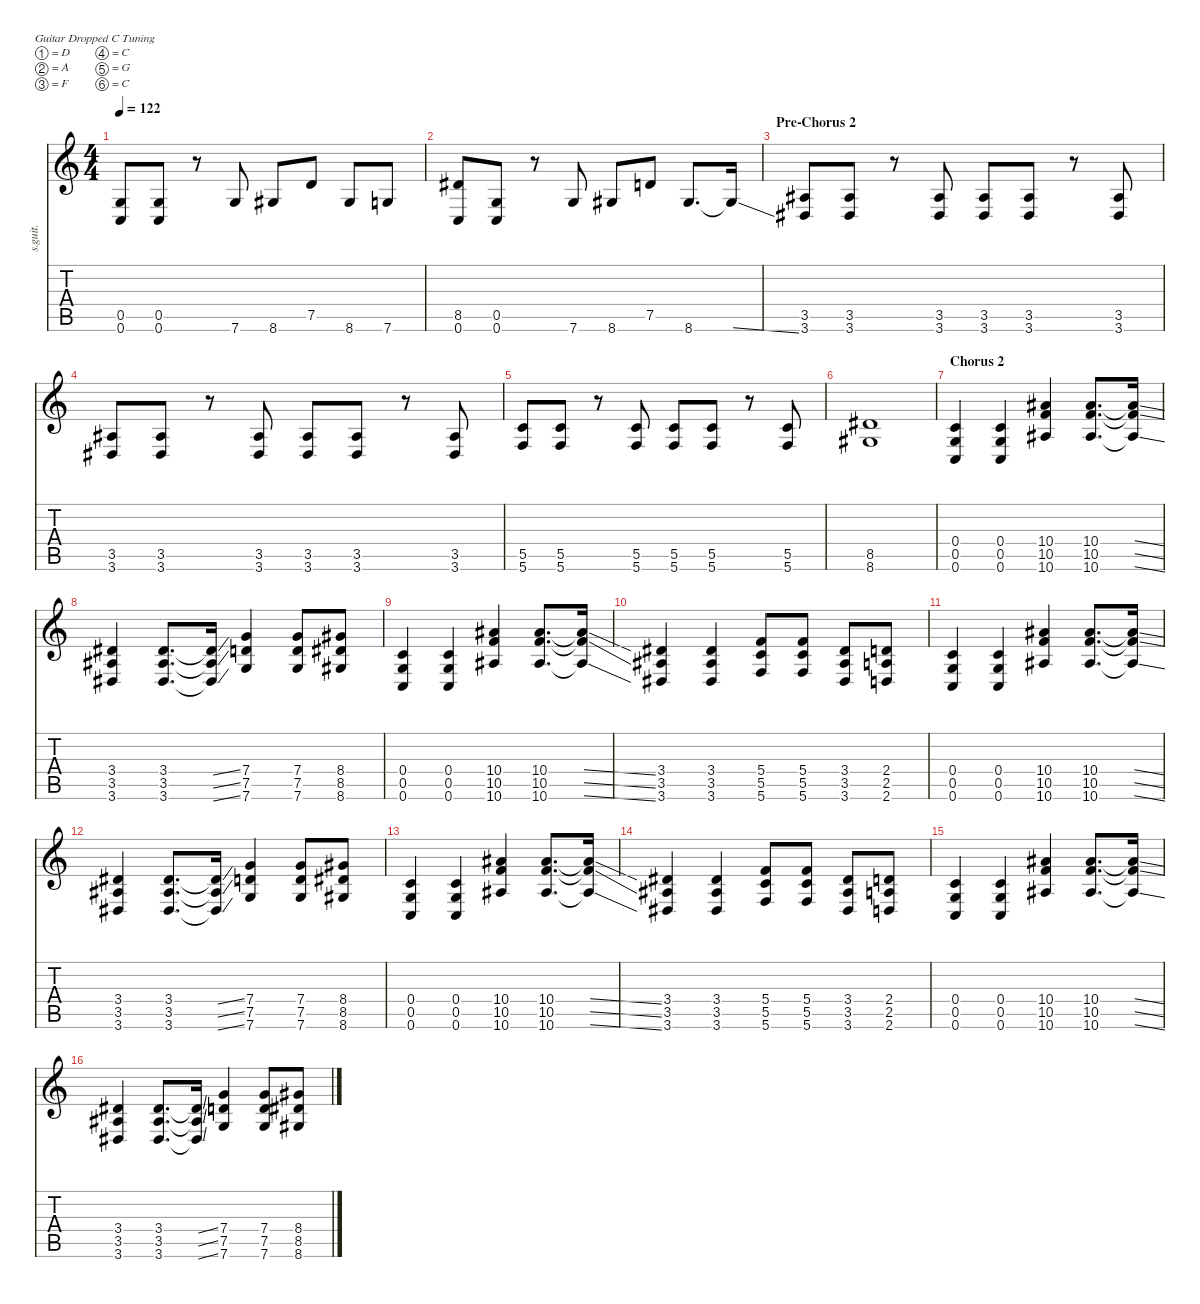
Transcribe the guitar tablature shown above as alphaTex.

\defaultSystemsLayout 4
\hideDynamics
\bracketExtendMode nobrackets
\track ("Barry Stock - Rhythm" "s.guit.") {instrument distortionguitar}
\staff {score tabs}
\tuning (D4 A3 F3 C3 G2 C2)
\ts (4 4)
\tempo 122
\clef g2
\ks c
(0.5 0.6).8{lyrics (0 "") lyrics (1 "") lyrics (2 "") lyrics (3 "") lyrics (4 "") dy f} (0.5 0.6).8{lyrics (0 "") lyrics (1 "") lyrics (2 "") lyrics (3 "") lyrics (4 "")} r.8 7.6.8{lyrics (0 "") lyrics (1 "") lyrics (2 "") lyrics (3 "") lyrics (4 "")} 8.6{acc #}.8{lyrics (0 "") lyrics (1 "") lyrics (2 "") lyrics (3 "") lyrics (4 "")} 7.5.8{lyrics (0 "") lyrics (1 "") lyrics (2 "") lyrics (3 "") lyrics (4 "")} 8.6{acc #}.8{lyrics (0 "") lyrics (1 "") lyrics (2 "") lyrics (3 "") lyrics (4 "")} 7.6.8{lyrics (0 "") lyrics (1 "") lyrics (2 "") lyrics (3 "") lyrics (4 "")} |
(8.5{acc #} 0.6).8{lyrics (0 "") lyrics (1 "") lyrics (2 "") lyrics (3 "") lyrics (4 "")} (0.5 0.6).8{lyrics (0 "") lyrics (1 "") lyrics (2 "") lyrics (3 "") lyrics (4 "")} r.8 7.6.8{lyrics (0 "") lyrics (1 "") lyrics (2 "") lyrics (3 "") lyrics (4 "")} 8.6{acc #}.8{lyrics (0 "") lyrics (1 "") lyrics (2 "") lyrics (3 "") lyrics (4 "")} 7.5.8{lyrics (0 "") lyrics (1 "") lyrics (2 "") lyrics (3 "") lyrics (4 "")} 8.6{acc #}.8{d lyrics (0 "") lyrics (1 "") lyrics (2 "") lyrics (3 "") lyrics (4 "")} 8.6{ss t acc #}.16{lyrics (0 "") lyrics (1 "") lyrics (2 "") lyrics (3 "") lyrics (4 "")} |
\section ("" "Pre-Chorus 2")
(3.5{acc #} 3.6{acc #}).8{lyrics (0 "") lyrics (1 "") lyrics (2 "") lyrics (3 "") lyrics (4 "")} (3.5{acc #} 3.6{acc #}).8{lyrics (0 "") lyrics (1 "") lyrics (2 "") lyrics (3 "") lyrics (4 "")} r.8 (3.5{acc #} 3.6{acc #}).8{lyrics (0 "") lyrics (1 "") lyrics (2 "") lyrics (3 "") lyrics (4 "")} (3.5{acc #} 3.6{acc #}).8{lyrics (0 "") lyrics (1 "") lyrics (2 "") lyrics (3 "") lyrics (4 "")} (3.5{acc #} 3.6{acc #}).8{lyrics (0 "") lyrics (1 "") lyrics (2 "") lyrics (3 "") lyrics (4 "")} r.8 (3.5{acc #} 3.6{acc #}).8{lyrics (0 "") lyrics (1 "") lyrics (2 "") lyrics (3 "") lyrics (4 "")} |
(3.5{acc #} 3.6{acc #}).8{lyrics (0 "") lyrics (1 "") lyrics (2 "") lyrics (3 "") lyrics (4 "")} (3.5{acc #} 3.6{acc #}).8{lyrics (0 "") lyrics (1 "") lyrics (2 "") lyrics (3 "") lyrics (4 "")} r.8 (3.5{acc #} 3.6{acc #}).8{lyrics (0 "") lyrics (1 "") lyrics (2 "") lyrics (3 "") lyrics (4 "")} (3.5{acc #} 3.6{acc #}).8{lyrics (0 "") lyrics (1 "") lyrics (2 "") lyrics (3 "") lyrics (4 "")} (3.5{acc #} 3.6{acc #}).8{lyrics (0 "") lyrics (1 "") lyrics (2 "") lyrics (3 "") lyrics (4 "")} r.8 (3.5{acc #} 3.6{acc #}).8{lyrics (0 "") lyrics (1 "") lyrics (2 "") lyrics (3 "") lyrics (4 "")} |
(5.5 5.6).8{lyrics (0 "") lyrics (1 "") lyrics (2 "") lyrics (3 "") lyrics (4 "")} (5.5 5.6).8{lyrics (0 "") lyrics (1 "") lyrics (2 "") lyrics (3 "") lyrics (4 "")} r.8 (5.5 5.6).8{lyrics (0 "") lyrics (1 "") lyrics (2 "") lyrics (3 "") lyrics (4 "")} (5.5 5.6).8{lyrics (0 "") lyrics (1 "") lyrics (2 "") lyrics (3 "") lyrics (4 "")} (5.5 5.6).8{lyrics (0 "") lyrics (1 "") lyrics (2 "") lyrics (3 "") lyrics (4 "")} r.8 (5.5 5.6).8{lyrics (0 "") lyrics (1 "") lyrics (2 "") lyrics (3 "") lyrics (4 "")} |
(8.5{acc #} 8.6{acc #}).1{lyrics (0 "") lyrics (1 "") lyrics (2 "") lyrics (3 "") lyrics (4 "")} |
\section ("" "Chorus 2")
(0.4 0.5 0.6).4{lyrics (0 "") lyrics (1 "") lyrics (2 "") lyrics (3 "") lyrics (4 "")} (0.4 0.5 0.6).4{lyrics (0 "") lyrics (1 "") lyrics (2 "") lyrics (3 "") lyrics (4 "")} (10.4{acc #} 10.5 10.6{acc #}).4{lyrics (0 "") lyrics (1 "") lyrics (2 "") lyrics (3 "") lyrics (4 "")} (10.4{acc #} 10.5 10.6{acc #}).8{d lyrics (0 "") lyrics (1 "") lyrics (2 "") lyrics (3 "") lyrics (4 "")} (10.4{ss t acc #} 10.5{ss t} 10.6{ss t acc #}).16{lyrics (0 "") lyrics (1 "") lyrics (2 "") lyrics (3 "") lyrics (4 "")} |
(3.4{acc #} 3.5{acc #} 3.6{acc #}).4{lyrics (0 "") lyrics (1 "") lyrics (2 "") lyrics (3 "") lyrics (4 "")} (3.4{acc #} 3.5{acc #} 3.6{acc #}).8{d lyrics (0 "") lyrics (1 "") lyrics (2 "") lyrics (3 "") lyrics (4 "")} (3.4{ss t acc #} 3.5{ss t acc #} 3.6{ss t acc #}).16{lyrics (0 "") lyrics (1 "") lyrics (2 "") lyrics (3 "") lyrics (4 "")} (7.4 7.5 7.6).4{lyrics (0 "") lyrics (1 "") lyrics (2 "") lyrics (3 "") lyrics (4 "")} (7.4 7.5 7.6).8{lyrics (0 "") lyrics (1 "") lyrics (2 "") lyrics (3 "") lyrics (4 "")} (8.4{acc #} 8.5{acc #} 8.6{acc #}).8{lyrics (0 "") lyrics (1 "") lyrics (2 "") lyrics (3 "") lyrics (4 "")} |
(0.4 0.5 0.6).4{lyrics (0 "") lyrics (1 "") lyrics (2 "") lyrics (3 "") lyrics (4 "")} (0.4 0.5 0.6).4{lyrics (0 "") lyrics (1 "") lyrics (2 "") lyrics (3 "") lyrics (4 "")} (10.4{acc #} 10.5 10.6{acc #}).4{lyrics (0 "") lyrics (1 "") lyrics (2 "") lyrics (3 "") lyrics (4 "")} (10.4{acc #} 10.5 10.6{acc #}).8{d lyrics (0 "") lyrics (1 "") lyrics (2 "") lyrics (3 "") lyrics (4 "")} (10.4{ss t acc #} 10.5{ss t} 10.6{ss t acc #}).16{lyrics (0 "") lyrics (1 "") lyrics (2 "") lyrics (3 "") lyrics (4 "")} |
(3.4{acc #} 3.5{acc #} 3.6{acc #}).4{lyrics (0 "") lyrics (1 "") lyrics (2 "") lyrics (3 "") lyrics (4 "")} (3.4{acc #} 3.5{acc #} 3.6{acc #}).4{lyrics (0 "") lyrics (1 "") lyrics (2 "") lyrics (3 "") lyrics (4 "")} (5.4 5.5 5.6).8{lyrics (0 "") lyrics (1 "") lyrics (2 "") lyrics (3 "") lyrics (4 "")} (5.4 5.5 5.6).8{lyrics (0 "") lyrics (1 "") lyrics (2 "") lyrics (3 "") lyrics (4 "")} (3.4{acc #} 3.5{acc #} 3.6{acc #}).8{lyrics (0 "") lyrics (1 "") lyrics (2 "") lyrics (3 "") lyrics (4 "")} (2.4 2.5 2.6).8{lyrics (0 "") lyrics (1 "") lyrics (2 "") lyrics (3 "") lyrics (4 "")} |
(0.4 0.5 0.6).4{lyrics (0 "") lyrics (1 "") lyrics (2 "") lyrics (3 "") lyrics (4 "")} (0.4 0.5 0.6).4{lyrics (0 "") lyrics (1 "") lyrics (2 "") lyrics (3 "") lyrics (4 "")} (10.4{acc #} 10.5 10.6{acc #}).4{lyrics (0 "") lyrics (1 "") lyrics (2 "") lyrics (3 "") lyrics (4 "")} (10.4{acc #} 10.5 10.6{acc #}).8{d lyrics (0 "") lyrics (1 "") lyrics (2 "") lyrics (3 "") lyrics (4 "")} (10.4{ss t acc #} 10.5{ss t} 10.6{ss t acc #}).16{lyrics (0 "") lyrics (1 "") lyrics (2 "") lyrics (3 "") lyrics (4 "")} |
(3.4{acc #} 3.5{acc #} 3.6{acc #}).4{lyrics (0 "") lyrics (1 "") lyrics (2 "") lyrics (3 "") lyrics (4 "")} (3.4{acc #} 3.5{acc #} 3.6{acc #}).8{d lyrics (0 "") lyrics (1 "") lyrics (2 "") lyrics (3 "") lyrics (4 "")} (3.4{ss t acc #} 3.5{ss t acc #} 3.6{ss t acc #}).16{lyrics (0 "") lyrics (1 "") lyrics (2 "") lyrics (3 "") lyrics (4 "")} (7.4 7.5 7.6).4{lyrics (0 "") lyrics (1 "") lyrics (2 "") lyrics (3 "") lyrics (4 "")} (7.4 7.5 7.6).8{lyrics (0 "") lyrics (1 "") lyrics (2 "") lyrics (3 "") lyrics (4 "")} (8.4{acc #} 8.5{acc #} 8.6{acc #}).8{lyrics (0 "") lyrics (1 "") lyrics (2 "") lyrics (3 "") lyrics (4 "")} |
(0.4 0.5 0.6).4{lyrics (0 "") lyrics (1 "") lyrics (2 "") lyrics (3 "") lyrics (4 "")} (0.4 0.5 0.6).4{lyrics (0 "") lyrics (1 "") lyrics (2 "") lyrics (3 "") lyrics (4 "")} (10.4{acc #} 10.5 10.6{acc #}).4{lyrics (0 "") lyrics (1 "") lyrics (2 "") lyrics (3 "") lyrics (4 "")} (10.4{acc #} 10.5 10.6{acc #}).8{d lyrics (0 "") lyrics (1 "") lyrics (2 "") lyrics (3 "") lyrics (4 "")} (10.4{ss t acc #} 10.5{ss t} 10.6{ss t acc #}).16{lyrics (0 "") lyrics (1 "") lyrics (2 "") lyrics (3 "") lyrics (4 "")} |
(3.4{acc #} 3.5{acc #} 3.6{acc #}).4{lyrics (0 "") lyrics (1 "") lyrics (2 "") lyrics (3 "") lyrics (4 "")} (3.4{acc #} 3.5{acc #} 3.6{acc #}).4{lyrics (0 "") lyrics (1 "") lyrics (2 "") lyrics (3 "") lyrics (4 "")} (5.4 5.5 5.6).8{lyrics (0 "") lyrics (1 "") lyrics (2 "") lyrics (3 "") lyrics (4 "")} (5.4 5.5 5.6).8{lyrics (0 "") lyrics (1 "") lyrics (2 "") lyrics (3 "") lyrics (4 "")} (3.4{acc #} 3.5{acc #} 3.6{acc #}).8{lyrics (0 "") lyrics (1 "") lyrics (2 "") lyrics (3 "") lyrics (4 "")} (2.4 2.5 2.6).8{lyrics (0 "") lyrics (1 "") lyrics (2 "") lyrics (3 "") lyrics (4 "")} |
(0.4 0.5 0.6).4{lyrics (0 "") lyrics (1 "") lyrics (2 "") lyrics (3 "") lyrics (4 "")} (0.4 0.5 0.6).4{lyrics (0 "") lyrics (1 "") lyrics (2 "") lyrics (3 "") lyrics (4 "")} (10.4{acc #} 10.5 10.6{acc #}).4{lyrics (0 "") lyrics (1 "") lyrics (2 "") lyrics (3 "") lyrics (4 "")} (10.4{acc #} 10.5 10.6{acc #}).8{d lyrics (0 "") lyrics (1 "") lyrics (2 "") lyrics (3 "") lyrics (4 "")} (10.4{ss t acc #} 10.5{ss t} 10.6{ss t acc #}).16{lyrics (0 "") lyrics (1 "") lyrics (2 "") lyrics (3 "") lyrics (4 "")} |
(3.4{acc #} 3.5{acc #} 3.6{acc #}).4{lyrics (0 "") lyrics (1 "") lyrics (2 "") lyrics (3 "") lyrics (4 "")} (3.4{acc #} 3.5{acc #} 3.6{acc #}).8{d lyrics (0 "") lyrics (1 "") lyrics (2 "") lyrics (3 "") lyrics (4 "")} (3.4{ss t acc #} 3.5{ss t acc #} 3.6{ss t acc #}).16{lyrics (0 "") lyrics (1 "") lyrics (2 "") lyrics (3 "") lyrics (4 "")} (7.4 7.5 7.6).4{lyrics (0 "") lyrics (1 "") lyrics (2 "") lyrics (3 "") lyrics (4 "")} (7.4 7.5 7.6).8{lyrics (0 "") lyrics (1 "") lyrics (2 "") lyrics (3 "") lyrics (4 "")} (8.4{acc #} 8.5{acc #} 8.6{acc #}).8{lyrics (0 "") lyrics (1 "") lyrics (2 "") lyrics (3 "") lyrics (4 "")}
